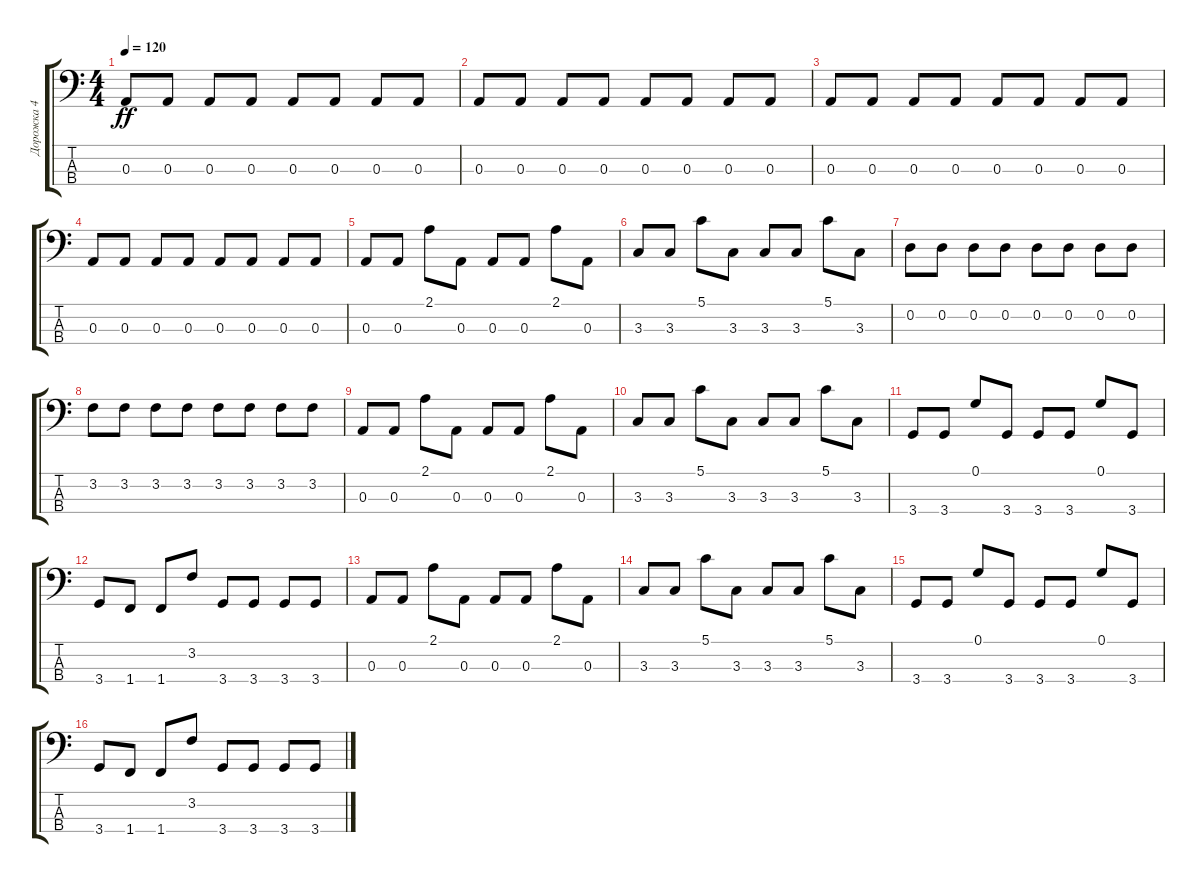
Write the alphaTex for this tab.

\track ("Дорожка 4" "Дорожка 4") {instrument electricbassfinger}
\staff {score tabs}
\tuning (G2 D2 A1 E1) {hide}
\ts (4 4)
\tempo 120
\clef f4
\ks c
0.3.8{dy ff} 0.3.8 0.3.8 0.3.8 0.3.8 0.3.8 0.3.8 0.3.8 |
0.3.8 0.3.8 0.3.8 0.3.8 0.3.8 0.3.8 0.3.8 0.3.8 |
0.3.8 0.3.8 0.3.8 0.3.8 0.3.8 0.3.8 0.3.8 0.3.8 |
0.3.8 0.3.8 0.3.8 0.3.8 0.3.8 0.3.8 0.3.8 0.3.8 |
0.3.8 0.3.8 2.1.8 0.3.8 0.3.8 0.3.8 2.1.8 0.3.8 |
3.3.8 3.3.8 5.1.8 3.3.8 3.3.8 3.3.8 5.1.8 3.3.8 |
0.2.8 0.2.8 0.2.8 0.2.8 0.2.8 0.2.8 0.2.8 0.2.8 |
3.2.8 3.2.8 3.2.8 3.2.8 3.2.8 3.2.8 3.2.8 3.2.8 |
0.3.8 0.3.8 2.1.8 0.3.8 0.3.8 0.3.8 2.1.8 0.3.8 |
3.3.8 3.3.8 5.1.8 3.3.8 3.3.8 3.3.8 5.1.8 3.3.8 |
3.4.8 3.4.8 0.1.8 3.4.8 3.4.8 3.4.8 0.1.8 3.4.8 |
3.4.8 1.4.8 1.4.8 3.2.8 3.4.8 3.4.8 3.4.8 3.4.8 |
0.3.8 0.3.8 2.1.8 0.3.8 0.3.8 0.3.8 2.1.8 0.3.8 |
3.3.8 3.3.8 5.1.8 3.3.8 3.3.8 3.3.8 5.1.8 3.3.8 |
3.4.8 3.4.8 0.1.8 3.4.8 3.4.8 3.4.8 0.1.8 3.4.8 |
3.4.8 1.4.8 1.4.8 3.2.8 3.4.8 3.4.8 3.4.8 3.4.8
